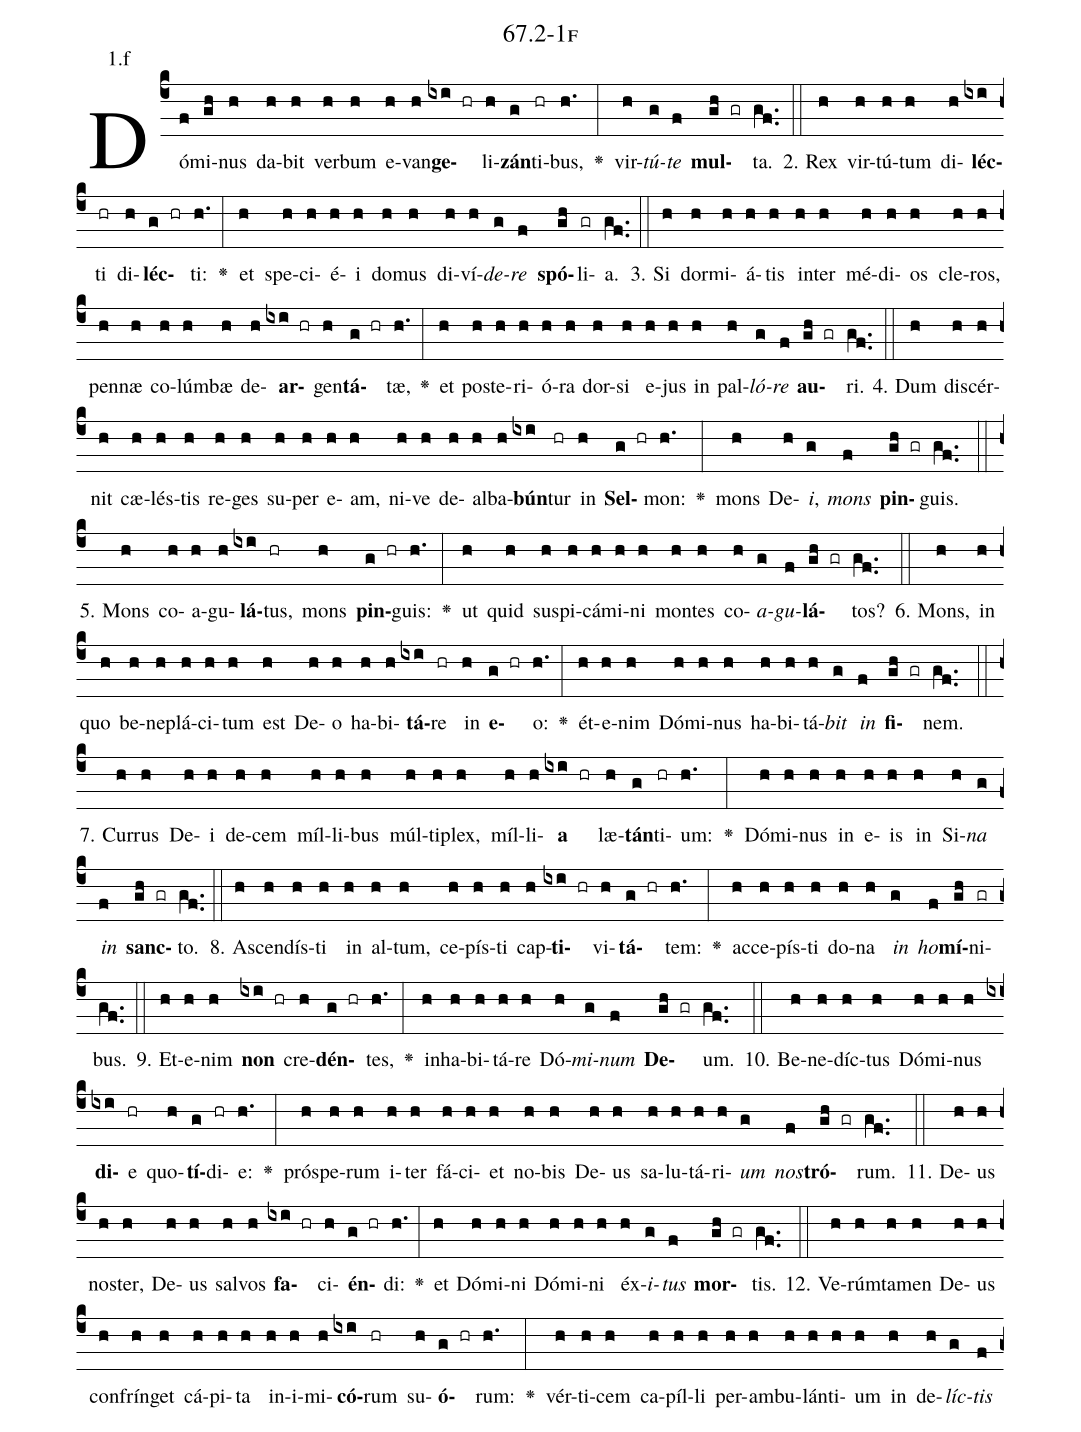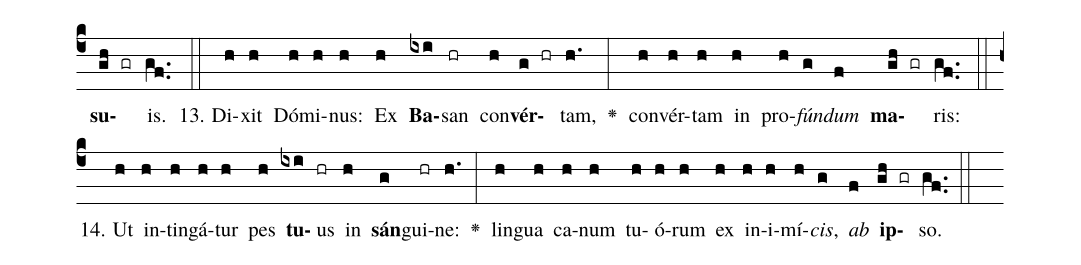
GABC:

name: 67.2-1f;
annotation: 1.f;
%%
(c4)Dó(f)mi(gh)nus(h) da(h)bit(h) ver(h)bum(h) e(h)van(h)<b>ge</b>(ixi hr)li(h)<b>zán</b>(g)ti(hr)bus,(h.) <v>\greheightstar</v>(:) vir(h)<i>tú</i>(g)<i>te</i>(f) <b>mul</b>(gh gr)ta.(gf..) (::)
2. Rex(h) vir(h)tú(h)tum(h) di(h)<b>léc</b>(ixi)ti(hr) di(h)<b>léc</b>(g hr)ti:(h.) <v>\greheightstar</v>(:) et(h) spe(h)ci(h)é(h)i(h) do(h)mus(h) di(h)ví(h)<i>de</i>(g)<i>re</i>(f) <b>spó</b>(gh)li(gr)a.(gf..) (::)
3. Si(h) dor(h)mi(h)á(h)tis(h) in(h)ter(h) mé(h)di(h)os(h) cle(h)ros,(h) pen(h)næ(h) co(h)lúm(h)bæ(h) de(h)<b>ar</b>(ixi hr)gen(h)<b>tá</b>(g hr)tæ,(h.) <v>\greheightstar</v>(:) et(h) post(h)e(h)ri(h)ó(h)ra(h) dor(h)si(h) e(h)jus(h) in(h) pal(h)<i>ló</i>(g)<i>re</i>(f) <b>au</b>(gh gr)ri.(gf..) (::)
4. Dum(h) di(h)scér(h)nit(h) cæ(h)lés(h)tis(h) re(h)ges(h) su(h)per(h) e(h)am,(h) ni(h)ve(h) de(h)al(h)ba(h)<b>bún</b>(ixi)tur(hr) in(h) <b>Sel</b>(g hr)mon:(h.) <v>\greheightstar</v>(:) mons(h) De(h)<i>i</i>,(g) <i>mons</i>(f) <b>pin</b>(gh gr)guis.(gf..) (::)
5. Mons(h) co(h)a(h)gu(h)<b>lá</b>(ixi)tus,(hr) mons(h) <b>pin</b>(g hr)guis:(h.) <v>\greheightstar</v>(:) ut(h) quid(h) su(h)spi(h)cá(h)mi(h)ni(h) mon(h)tes(h) co(h)<i>a</i>(g)<i>gu</i>(f)<b>lá</b>(gh gr)tos?(gf..) (::)
6. Mons,(h) in(h) quo(h) be(h)ne(h)plá(h)ci(h)tum(h) est(h) De(h)o(h) ha(h)bi(h)<b>tá</b>(ixi)re(hr) in(h) <b>e</b>(g hr)o:(h.) <v>\greheightstar</v>(:) ét(h)e(h)nim(h) Dó(h)mi(h)nus(h) ha(h)bi(h)tá(h)<i>bit</i>(g) <i>in</i>(f) <b>fi</b>(gh gr)nem.(gf..) (::)
7. Cur(h)rus(h) De(h)i(h) de(h)cem(h) míl(h)li(h)bus(h) múl(h)ti(h)plex,(h) míl(h)li(h)<b>a</b>(ixi hr) læ(h)<b>tán</b>(g)ti(hr)um:(h.) <v>\greheightstar</v>(:) Dó(h)mi(h)nus(h) in(h) e(h)is(h) in(h) Si(h)<i>na</i>(g) <i>in</i>(f) <b>sanc</b>(gh gr)to.(gf..) (::)
8. A(h)scen(h)dís(h)ti(h) in(h) al(h)tum,(h) ce(h)pís(h)ti(h) cap(h)<b>ti</b>(ixi hr)vi(h)<b>tá</b>(g hr)tem:(h.) <v>\greheightstar</v>(:) ac(h)ce(h)pís(h)ti(h) do(h)na(h) <i>in</i>(g) <i>ho</i>(f)<b>mí</b>(gh)ni(gr)bus.(gf..) (::)
9. Et(h)e(h)nim(h) <b>non</b>(ixi hr) cre(h)<b>dén</b>(g hr)tes,(h.) <v>\greheightstar</v>(:) in(h)ha(h)bi(h)tá(h)re(h) Dó(h)<i>mi</i>(g)<i>num</i>(f) <b>De</b>(gh gr)um.(gf..) (::)
10. Be(h)ne(h)díc(h)tus(h) Dó(h)mi(h)nus(h) <b>di</b>(ixi)e(hr) quo(h)<b>tí</b>(g)di(hr)e:(h.) <v>\greheightstar</v>(:) pró(h)spe(h)rum(h) i(h)ter(h) fá(h)ci(h)et(h) no(h)bis(h) De(h)us(h) sa(h)lu(h)tá(h)ri(h)<i>um</i>(g) <i>nos</i>(f)<b>tró</b>(gh gr)rum.(gf..) (::)
11. De(h)us(h) nos(h)ter,(h) De(h)us(h) sal(h)vos(h) <b>fa</b>(ixi hr)ci(h)<b>én</b>(g hr)di:(h.) <v>\greheightstar</v>(:) et(h) Dó(h)mi(h)ni(h) Dó(h)mi(h)ni(h) éx(h)<i>i</i>(g)<i>tus</i>(f) <b>mor</b>(gh gr)tis.(gf..) (::)
12. Ve(h)rúm(h)ta(h)men(h) De(h)us(h) con(h)frín(h)get(h) cá(h)pi(h)ta(h) in(h)i(h)mi(h)<b>có</b>(ixi)rum(hr) su(h)<b>ó</b>(g hr)rum:(h.) <v>\greheightstar</v>(:) vér(h)ti(h)cem(h) ca(h)píl(h)li(h) per(h)am(h)bu(h)lán(h)ti(h)um(h) in(h) de(h)<i>líc</i>(g)<i>tis</i>(f) <b>su</b>(gh gr)is.(gf..) (::)
13. Di(h)xit(h) Dó(h)mi(h)nus:(h) Ex(h) <b>Ba</b>(ixi)san(hr) con(h)<b>vér</b>(g hr)tam,(h.) <v>\greheightstar</v>(:) con(h)vér(h)tam(h) in(h) pro(h)<i>fún</i>(g)<i>dum</i>(f) <b>ma</b>(gh gr)ris:(gf..) (::)
14. Ut(h) in(h)tin(h)gá(h)tur(h) pes(h) <b>tu</b>(ixi)us(hr) in(h) <b>sán</b>(g)gui(hr)ne:(h.) <v>\greheightstar</v>(:) lin(h)gua(h) ca(h)num(h) tu(h)ó(h)rum(h) ex(h) in(h)i(h)mí(h)<i>cis</i>,(g) <i>ab</i>(f) <b>ip</b>(gh gr)so.(gf..) (::)
